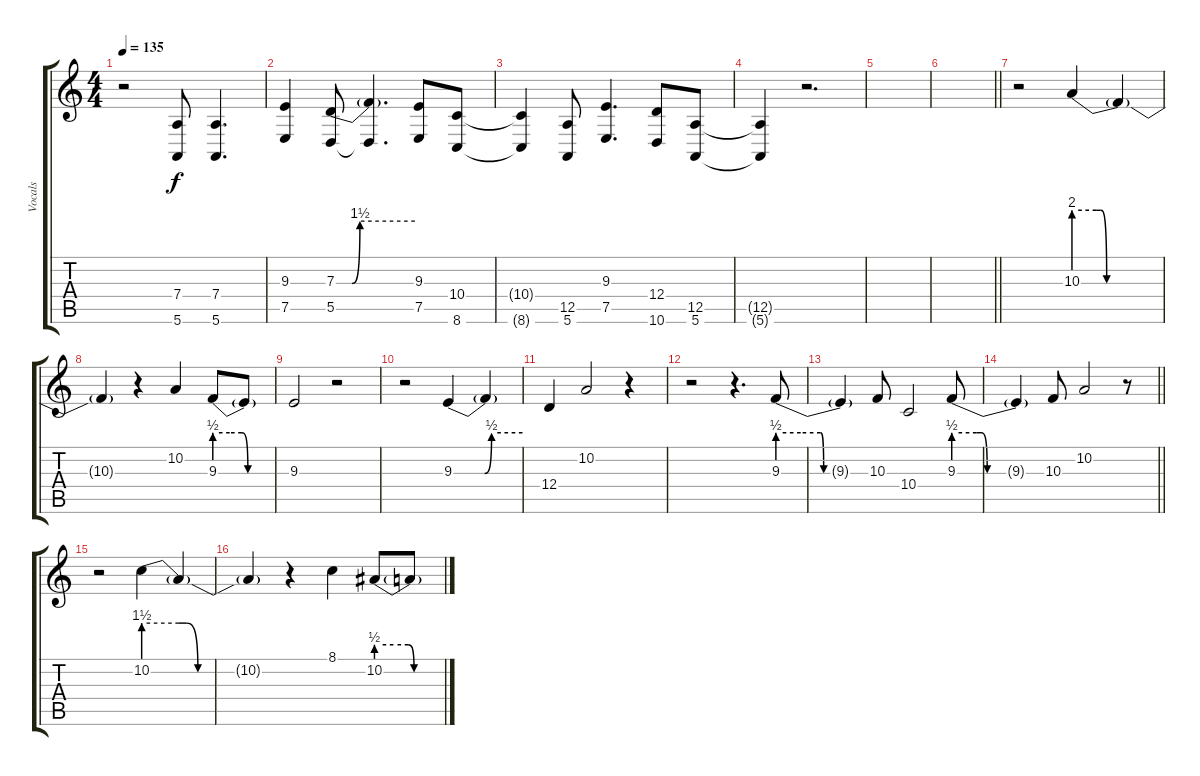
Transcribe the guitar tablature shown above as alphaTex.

\track ("Vocals" "Vocals") {instrument viola}
\staff {score tabs}
\tuning (E4 B3 G3 D3 A2 E2) {hide}
\ts (4 4)
\tempo 135
\clef g2
\ks c
r.2{dy f} (7.4 5.6).8 (7.4 5.6).4{d} |
(9.3 7.5).4 (7.3{be (custom 0 0 12 0 18 6 60 6)} 5.5).8 (7.3{t} 5.5{t}).4{d} (9.3 7.5).8 (10.4 8.6).8 |
(10.4{t} 8.6{t}).4 (12.5 5.6).8 (9.3 7.5).4{d} (12.4 10.6).8 (12.5 5.6).8 |
(12.5{t} 5.6{t}).4 r.2{d} |
|
\barLineRight lightlight
|
r.2 10.3{be (custom 0 8 15 8 18 8 22 0 30 0 60 0)}.4 10.3{t}.4 |
10.3{t}.4 r.4 10.2.4 9.3{be (custom 0 2 15 2 27 2 33 0 60 0)}.8 9.3{t}.8 |
9.3.2 r.2 |
r.2 9.3{be (custom 0 0 27 0 33 2 60 2)}.4 9.3{t}.4 |
12.4.4 10.2.2 r.4 |
r.2 r.4{d} 9.3{be (custom 0 2 15 2 28 2 30 0 60 0)}.8 |
9.3{t}.4 10.3.8 10.4.2 9.3{be (custom 0 2 15 2 18 2 22 0 30 0 60 0)}.8 |
\barLineRight lightlight
9.3{t}.4 10.3.8 10.2.2 r.8 |
r.2 10.2{be (custom 0 6 15 6 18 6 23 0 30 0 60 0)}.4 10.2{t}.4 |
10.2{t}.4 r.4 8.1.4 10.2{be (custom 0 2 15 2 28 2 33 0 60 0)}.8 10.2{t}.8
